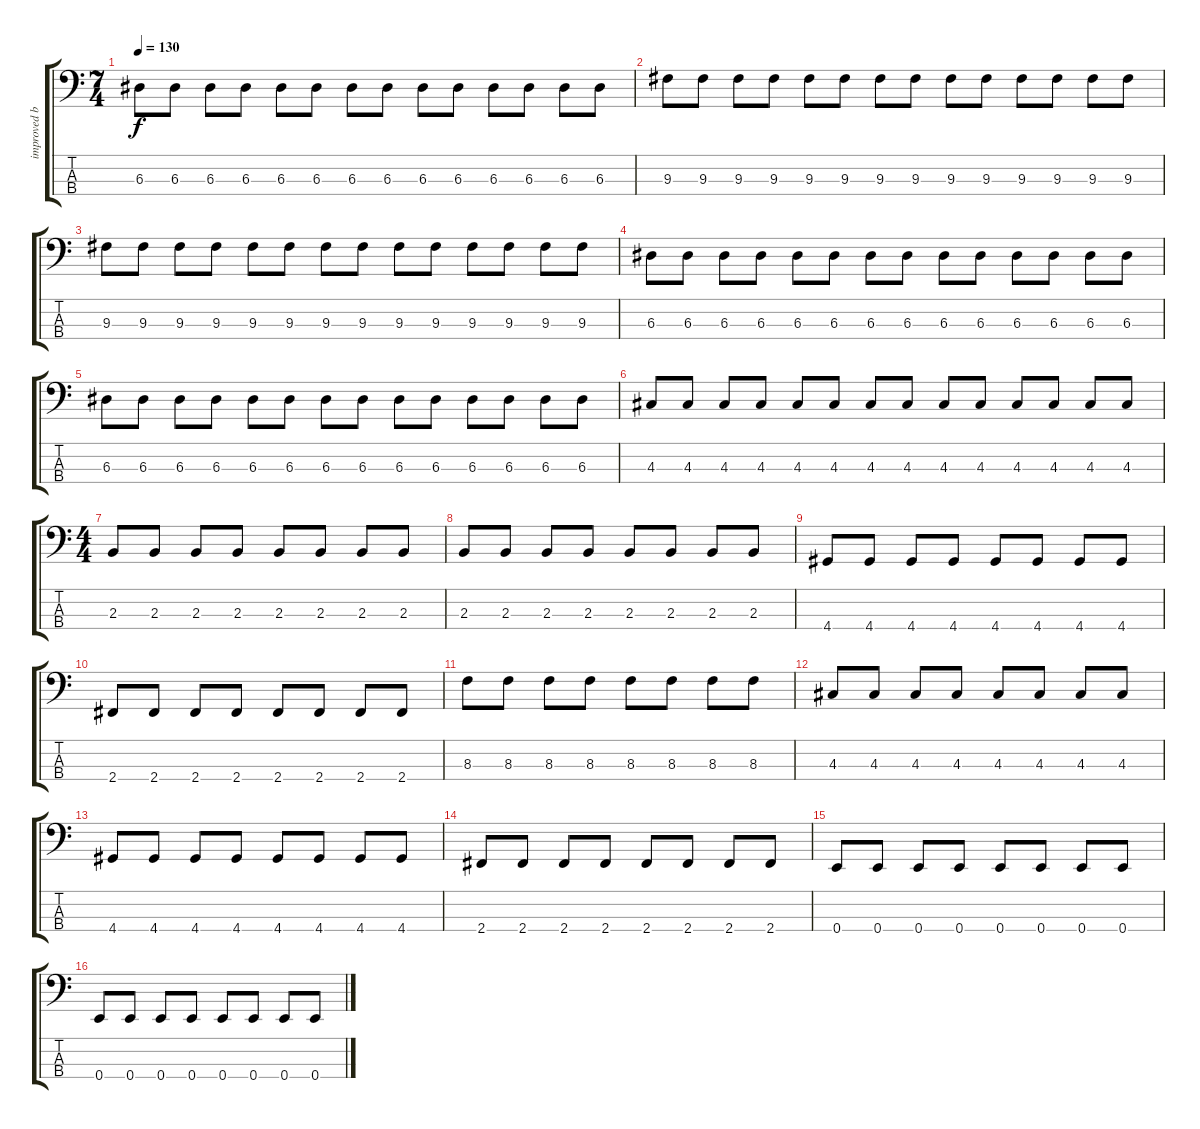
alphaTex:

\track ("improved bass" "improved b") {instrument electricbassfinger}
\staff {score tabs}
\tuning (G2 D2 A1 E1) {hide}
\ts (7 4)
\tempo 130
\clef f4
\ks c
6.3.8{dy f} 6.3.8 6.3.8 6.3.8 6.3.8 6.3.8 6.3.8 6.3.8 6.3.8 6.3.8 6.3.8 6.3.8 6.3.8 6.3.8 |
9.3.8 9.3.8 9.3.8 9.3.8 9.3.8 9.3.8 9.3.8 9.3.8 9.3.8 9.3.8 9.3.8 9.3.8 9.3.8 9.3.8 |
9.3.8 9.3.8 9.3.8 9.3.8 9.3.8 9.3.8 9.3.8 9.3.8 9.3.8 9.3.8 9.3.8 9.3.8 9.3.8 9.3.8 |
6.3.8 6.3.8 6.3.8 6.3.8 6.3.8 6.3.8 6.3.8 6.3.8 6.3.8 6.3.8 6.3.8 6.3.8 6.3.8 6.3.8 |
6.3.8 6.3.8 6.3.8 6.3.8 6.3.8 6.3.8 6.3.8 6.3.8 6.3.8 6.3.8 6.3.8 6.3.8 6.3.8 6.3.8 |
4.3.8 4.3.8 4.3.8 4.3.8 4.3.8 4.3.8 4.3.8 4.3.8 4.3.8 4.3.8 4.3.8 4.3.8 4.3.8 4.3.8 |
\ts (4 4)
2.3.8 2.3.8 2.3.8 2.3.8 2.3.8 2.3.8 2.3.8 2.3.8 |
2.3.8 2.3.8 2.3.8 2.3.8 2.3.8 2.3.8 2.3.8 2.3.8 |
4.4.8 4.4.8 4.4.8 4.4.8 4.4.8 4.4.8 4.4.8 4.4.8 |
2.4.8 2.4.8 2.4.8 2.4.8 2.4.8 2.4.8 2.4.8 2.4.8 |
8.3.8 8.3.8 8.3.8 8.3.8 8.3.8 8.3.8 8.3.8 8.3.8 |
4.3.8 4.3.8 4.3.8 4.3.8 4.3.8 4.3.8 4.3.8 4.3.8 |
4.4.8 4.4.8 4.4.8 4.4.8 4.4.8 4.4.8 4.4.8 4.4.8 |
2.4.8 2.4.8 2.4.8 2.4.8 2.4.8 2.4.8 2.4.8 2.4.8 |
0.4.8 0.4.8 0.4.8 0.4.8 0.4.8 0.4.8 0.4.8 0.4.8 |
0.4.8 0.4.8 0.4.8 0.4.8 0.4.8 0.4.8 0.4.8 0.4.8
